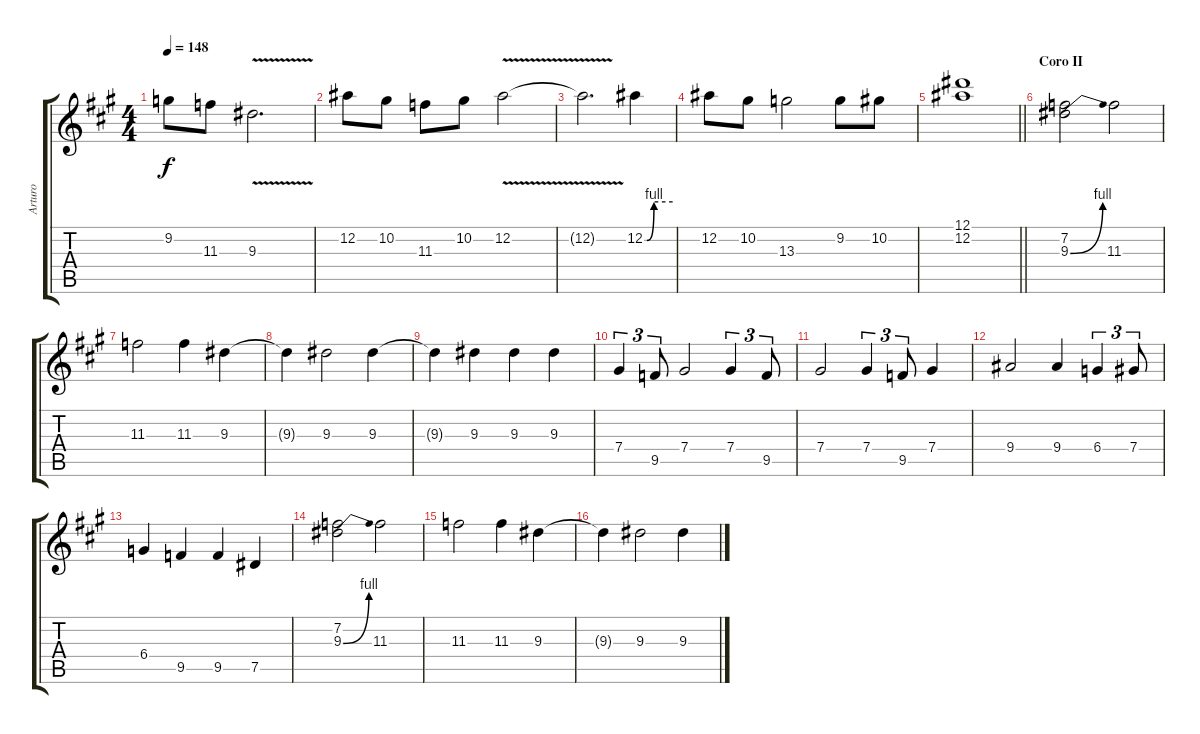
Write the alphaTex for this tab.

\track ("Arturo" "Arturo") {instrument overdrivenguitar}
\staff {score tabs}
\tuning (Eb4 Bb3 Gb3 Db3 Ab2 Eb2) {hide}
\ts (4 4)
\tempo 148
\clef g2
\ks a
9.2.8{dy f} 11.3.8 9.3{v}.2{d} |
12.2.8 10.2.8 11.3.8 10.2.8 12.2{v}.2 |
12.2{t}.2{d} 12.2{be (custom 0 0 5 0 20 4 60 4)}.4 |
12.2.8 10.2.8 13.3.2 9.2.8 10.2.8 |
\barLineRight lightlight
(12.1 12.2).1 |
\section ("" "Coro II")
(7.2 9.3{be (bend 0 0 60 4)}).2 11.3.2 |
11.3.2 11.3.4 9.3.4 |
9.3{t}.4 9.3.2 9.3.4 |
9.3{t}.4 9.3.4 9.3.4 9.3.4 |
7.4.4{tu (3 2)} 9.5.8{tu (3 2)} 7.4.2 7.4.4{tu (3 2)} 9.5.8{tu (3 2)} |
7.4.2 7.4.4{tu (3 2)} 9.5.8{tu (3 2)} 7.4.4 |
9.4.2 9.4.4 6.4.4{tu (3 2)} 7.4.8{tu (3 2)} |
6.4.4 9.5.4 9.5.4 7.5.4 |
(7.2 9.3{be (bend 0 0 60 4)}).2 11.3.2 |
11.3.2 11.3.4 9.3.4 |
9.3{t}.4 9.3.2 9.3.4
